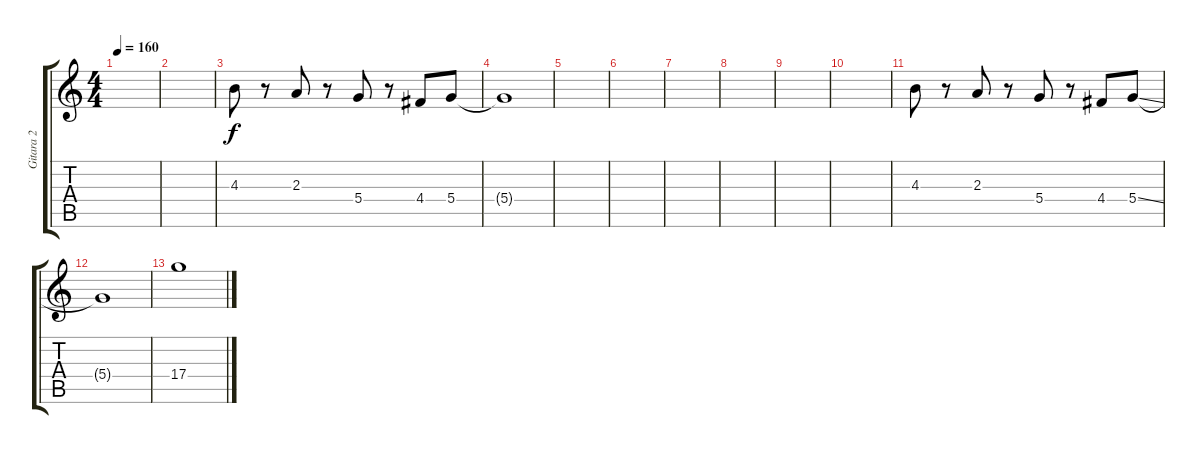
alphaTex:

\track ("Gitara 2" "Gitara 2") {instrument electricguitarjazz}
\staff {score tabs}
\tuning (E4 B3 G3 D3 A2 E2) {hide}
\ts (4 4)
\tempo 160
\clef g2
\ks c
|
|
4.3.8 r.8 2.3.8 r.8 5.4.8 r.8 4.4.8 5.4.8 |
5.4{t}.1 |
|
|
|
|
|
|
4.3.8 r.8 2.3.8 r.8 5.4.8 r.8 4.4.8 5.4{ss}.8 |
5.4{t}.1 |
17.4.1
